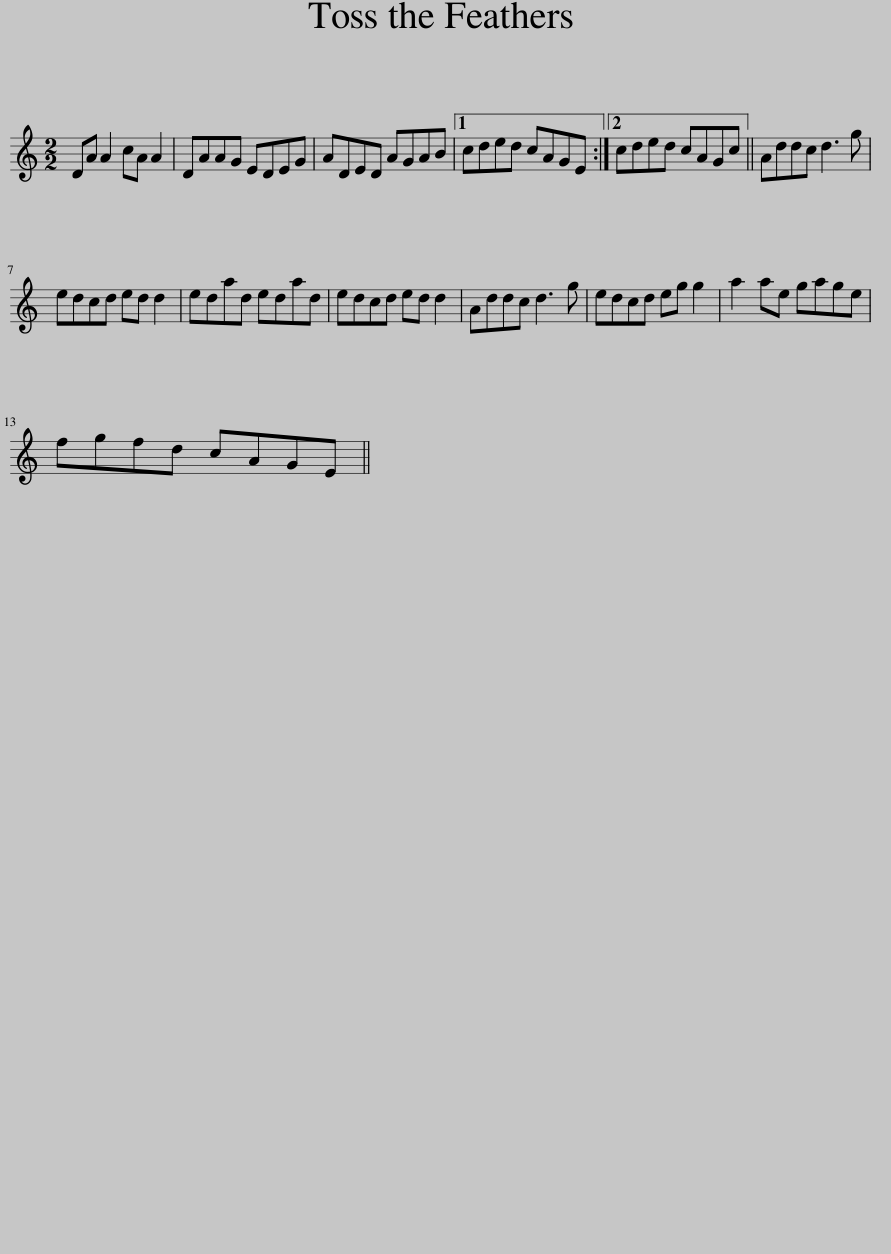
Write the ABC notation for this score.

X:1
L:1/8
M:2/2
I:linebreak $
K:C
V:1 treble
V:1
 DA A2 cA A2 | DAAG EDEG | ADED AGAB |1 cded cAGE :|2 cded cAGc || %5
 Addc d3 g |$ edcd ed d2 | edad edad | edcd ed d2 | Addc d3 g | %10
 edcd eg g2 | a2 ae gage |$ fgfd cAGE || %13
